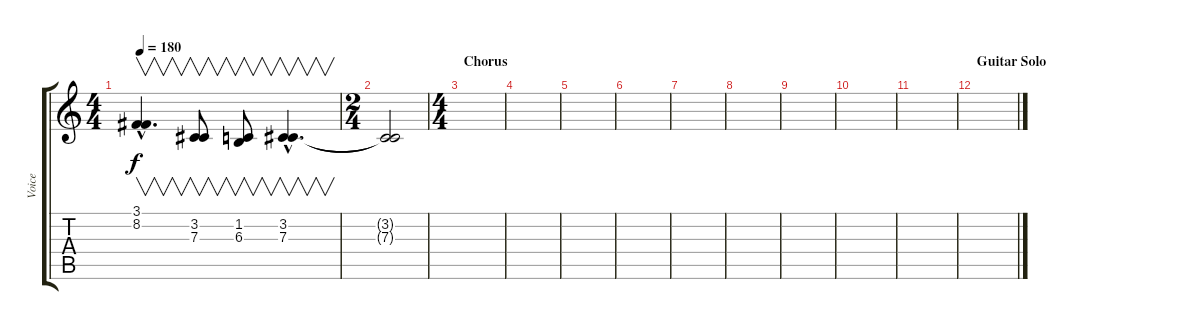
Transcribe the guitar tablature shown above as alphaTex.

\track ("Voice" "Voice") {instrument voiceoohs}
\staff {score tabs}
\tuning (Eb4 Bb3 Gb3 Db3 Ab2 Eb2) {hide}
\ts (4 4)
\tempo 180
\clef g2
\ks c
(3.1{hac} 8.2{hac}).4{v d dy f} (3.2 7.3).8{v} (1.2 6.3).8{v} (3.2{hac} 7.3{hac}).4{v d} |
\ts (2 4)
(3.2{t} 7.3{t}).2 |
\ts (4 4)
\section ("" "Chorus")
|
|
|
|
|
|
|
|
|
\section ("" "Guitar Solo")
